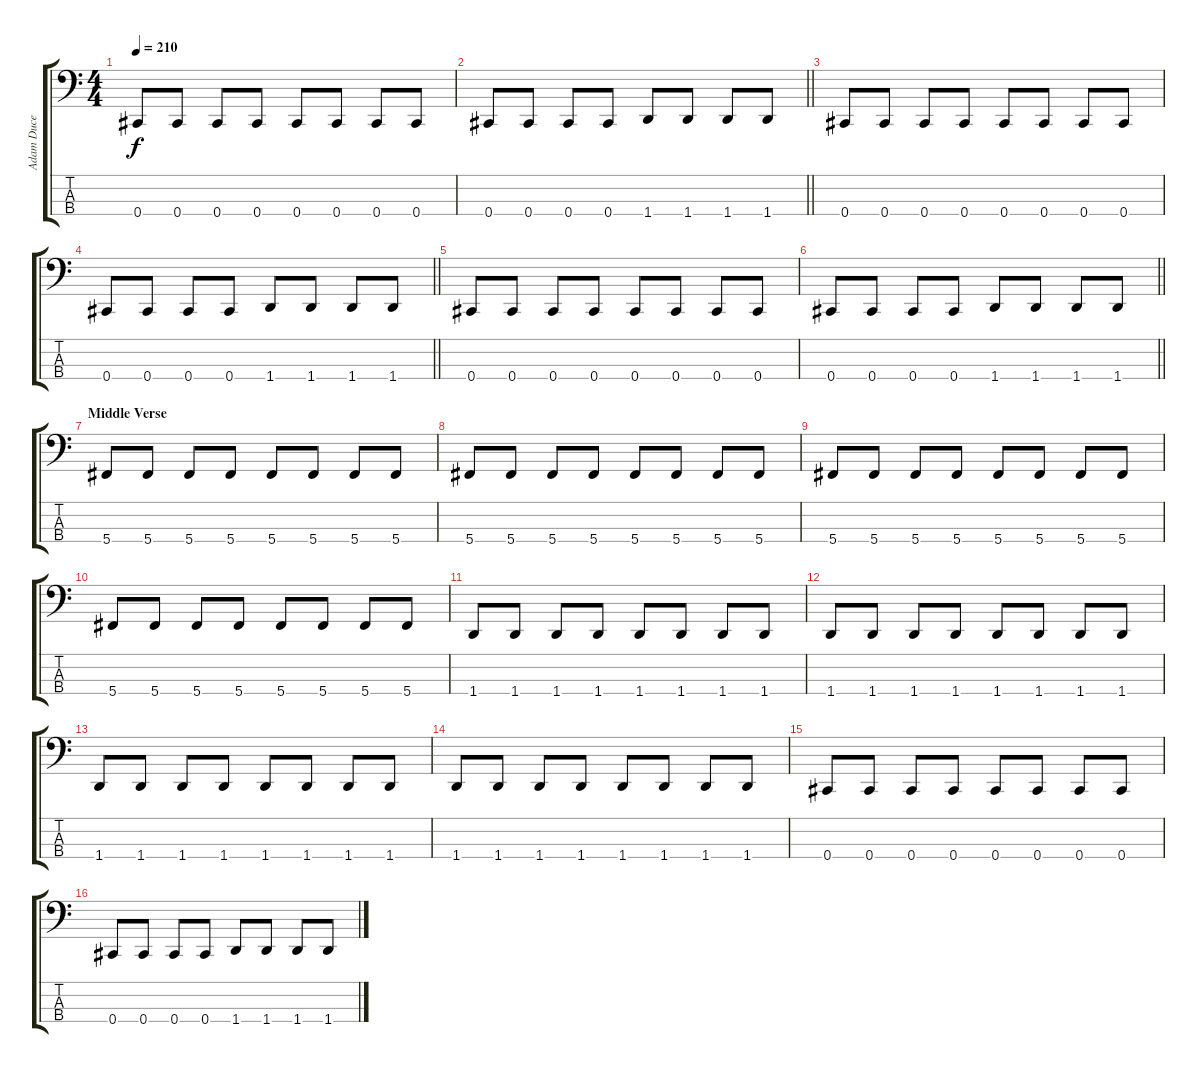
\track ("Adam Duce" "Adam Duce") {instrument electricbassfinger}
\staff {score tabs}
\tuning (E2 B1 Gb1 Db1) {hide}
\ts (4 4)
\tempo 210
\clef f4
\ks c
0.4.8{dy f} 0.4.8 0.4.8 0.4.8 0.4.8 0.4.8 0.4.8 0.4.8 |
\barLineRight lightlight
0.4.8 0.4.8 0.4.8 0.4.8 1.4.8 1.4.8 1.4.8 1.4.8 |
0.4.8 0.4.8 0.4.8 0.4.8 0.4.8 0.4.8 0.4.8 0.4.8 |
\barLineRight lightlight
0.4.8 0.4.8 0.4.8 0.4.8 1.4.8 1.4.8 1.4.8 1.4.8 |
0.4.8 0.4.8 0.4.8 0.4.8 0.4.8 0.4.8 0.4.8 0.4.8 |
\barLineRight lightlight
0.4.8 0.4.8 0.4.8 0.4.8 1.4.8 1.4.8 1.4.8 1.4.8 |
\section ("" "Middle Verse")
5.4.8 5.4.8 5.4.8 5.4.8 5.4.8 5.4.8 5.4.8 5.4.8 |
5.4.8 5.4.8 5.4.8 5.4.8 5.4.8 5.4.8 5.4.8 5.4.8 |
5.4.8 5.4.8 5.4.8 5.4.8 5.4.8 5.4.8 5.4.8 5.4.8 |
5.4.8 5.4.8 5.4.8 5.4.8 5.4.8 5.4.8 5.4.8 5.4.8 |
1.4.8 1.4.8 1.4.8 1.4.8 1.4.8 1.4.8 1.4.8 1.4.8 |
1.4.8 1.4.8 1.4.8 1.4.8 1.4.8 1.4.8 1.4.8 1.4.8 |
1.4.8 1.4.8 1.4.8 1.4.8 1.4.8 1.4.8 1.4.8 1.4.8 |
1.4.8 1.4.8 1.4.8 1.4.8 1.4.8 1.4.8 1.4.8 1.4.8 |
0.4.8 0.4.8 0.4.8 0.4.8 0.4.8 0.4.8 0.4.8 0.4.8 |
0.4.8 0.4.8 0.4.8 0.4.8 1.4.8 1.4.8 1.4.8 1.4.8
